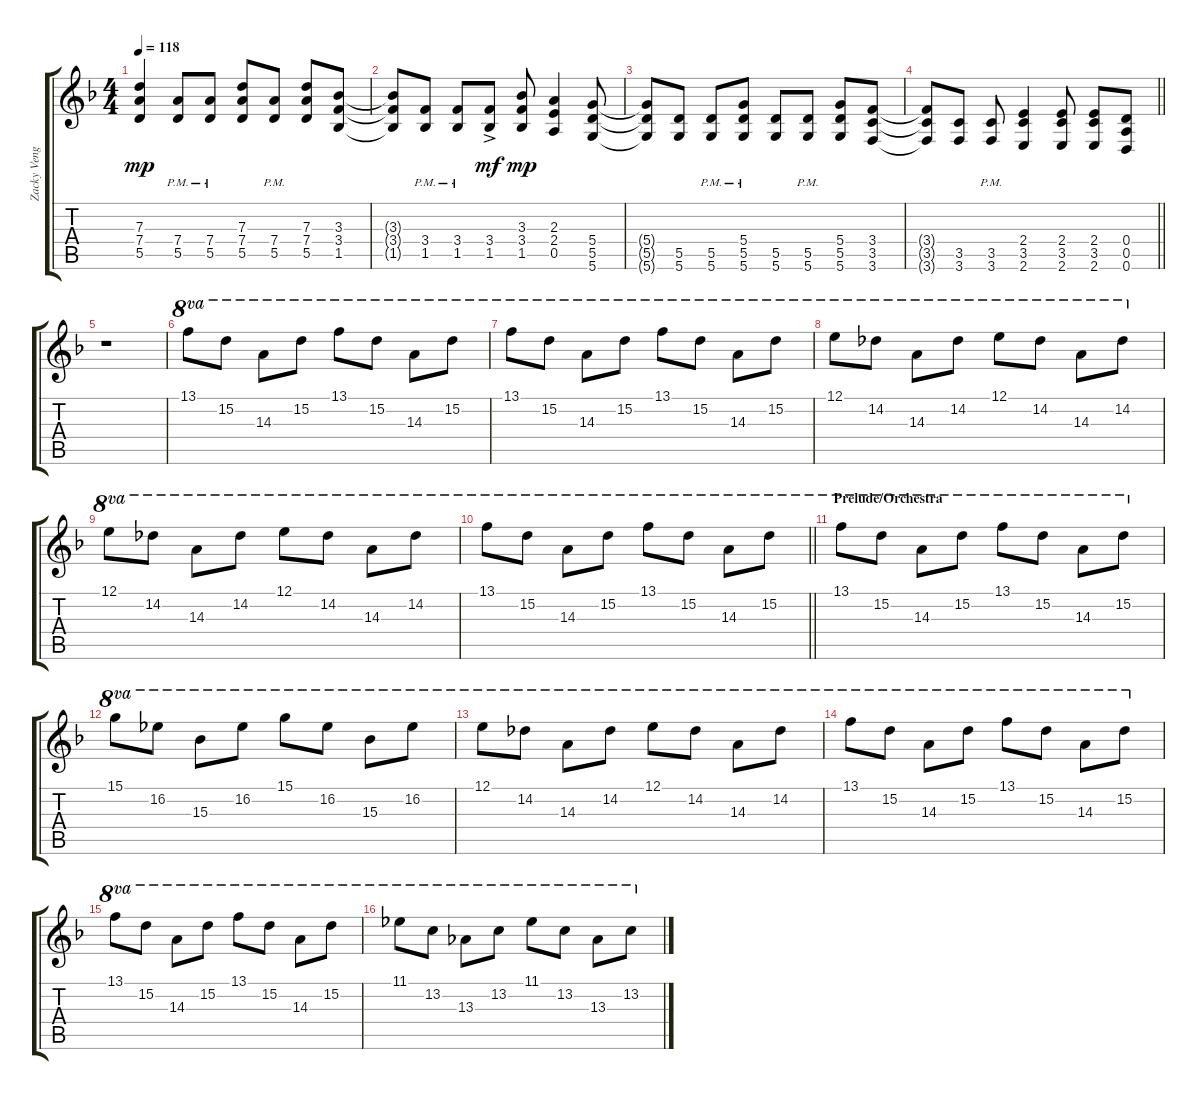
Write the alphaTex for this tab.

\track ("Zacky Vengeance" "Zacky Veng") {instrument distortionguitar}
\staff {score tabs}
\tuning (E4 B3 G3 D3 A2 D2) {hide}
\ts (4 4)
\tempo 118
\clef g2
\ks f
(7.3 7.4 5.5).4{dy mp} (7.4{pm} 5.5{pm}).8 (7.4{pm} 5.5{pm}).8 (7.3 7.4 5.5).8 (7.4{pm} 5.5{pm}).8 (7.3 7.4 5.5).8 (3.3 3.4 1.5).8 |
(3.3{t} 3.4{t} 1.5{t}).8 (3.4{pm} 1.5{pm}).8 (3.4{pm} 1.5{pm}).8 (3.4{ac} 1.5{ac}).8{dy mf} (3.3 3.4 1.5).8{dy mp} (2.3 2.4 0.5).4 (5.4 5.5 5.6).8 |
(5.4{t} 5.5{t} 5.6{t}).8 (5.5 5.6).8 (5.5{pm} 5.6{pm}).8 (5.4{pm} 5.5{pm} 5.6{pm}).8 (5.5 5.6).8 (5.5{pm} 5.6{pm}).8 (5.4 5.5 5.6).8 (3.4 3.5 3.6).8 |
\barLineRight lightlight
(3.4{t} 3.5{t} 3.6{t}).8 (3.5 3.6).8 (3.5{pm} 3.6{pm}).8 (2.4 3.5 2.6).4 (2.4 3.5 2.6).8 (2.4 3.5 2.6).8 (0.4 0.5 0.6).8 |
r.1 |
13.1.8{ot 8va volume 10 instrument electricguitarclean} 15.2.8{ot 8va} 14.3.8{ot 8va} 15.2.8{ot 8va} 13.1.8{ot 8va} 15.2.8{ot 8va} 14.3.8{ot 8va} 15.2.8{ot 8va} |
13.1.8{ot 8va} 15.2.8{ot 8va} 14.3.8{ot 8va} 15.2.8{ot 8va} 13.1.8{ot 8va} 15.2.8{ot 8va} 14.3.8{ot 8va} 15.2.8{ot 8va} |
12.1.8{ot 8va} 14.2.8{ot 8va} 14.3.8{ot 8va} 14.2.8{ot 8va} 12.1.8{ot 8va} 14.2.8{ot 8va} 14.3.8{ot 8va} 14.2.8{ot 8va} |
12.1.8{ot 8va} 14.2.8{ot 8va} 14.3.8{ot 8va} 14.2.8{ot 8va} 12.1.8{ot 8va} 14.2.8{ot 8va} 14.3.8{ot 8va} 14.2.8{ot 8va} |
\barLineRight lightlight
13.1.8{ot 8va} 15.2.8{ot 8va} 14.3.8{ot 8va} 15.2.8{ot 8va} 13.1.8{ot 8va} 15.2.8{ot 8va} 14.3.8{ot 8va} 15.2.8{ot 8va} |
\section ("" "Prelude/Orchestra")
13.1.8{ot 8va} 15.2.8{ot 8va} 14.3.8{ot 8va} 15.2.8{ot 8va} 13.1.8{ot 8va} 15.2.8{ot 8va} 14.3.8{ot 8va} 15.2.8{ot 8va} |
15.1.8{ot 8va} 16.2.8{ot 8va} 15.3.8{ot 8va} 16.2.8{ot 8va} 15.1.8{ot 8va} 16.2.8{ot 8va} 15.3.8{ot 8va} 16.2.8{ot 8va} |
12.1.8{ot 8va} 14.2.8{ot 8va} 14.3.8{ot 8va} 14.2.8{ot 8va} 12.1.8{ot 8va} 14.2.8{ot 8va} 14.3.8{ot 8va} 14.2.8{ot 8va} |
13.1.8{ot 8va} 15.2.8{ot 8va} 14.3.8{ot 8va} 15.2.8{ot 8va} 13.1.8{ot 8va} 15.2.8{ot 8va} 14.3.8{ot 8va} 15.2.8{ot 8va} |
13.1.8{ot 8va} 15.2.8{ot 8va} 14.3.8{ot 8va} 15.2.8{ot 8va} 13.1.8{ot 8va} 15.2.8{ot 8va} 14.3.8{ot 8va} 15.2.8{ot 8va} |
11.1.8{ot 8va} 13.2.8{ot 8va} 13.3.8{ot 8va} 13.2.8{ot 8va} 11.1.8{ot 8va} 13.2.8{ot 8va} 13.3.8{ot 8va} 13.2.8{ot 8va}
